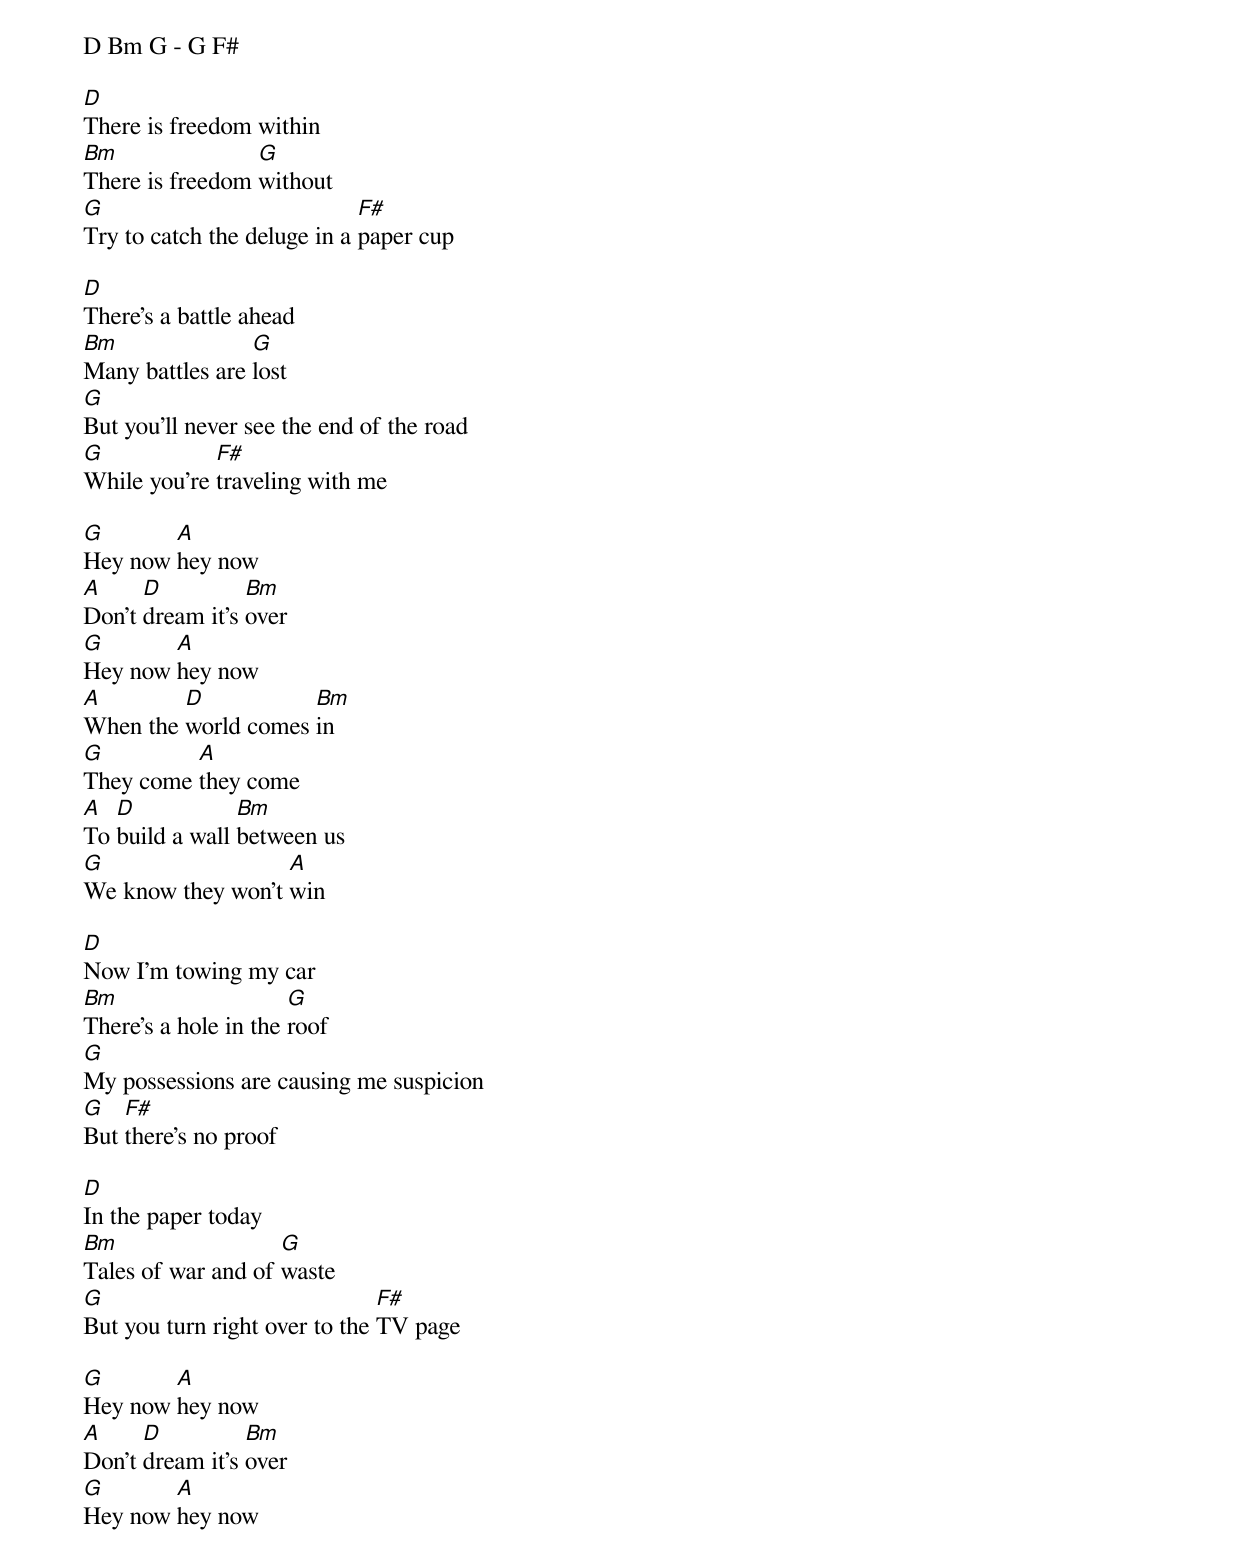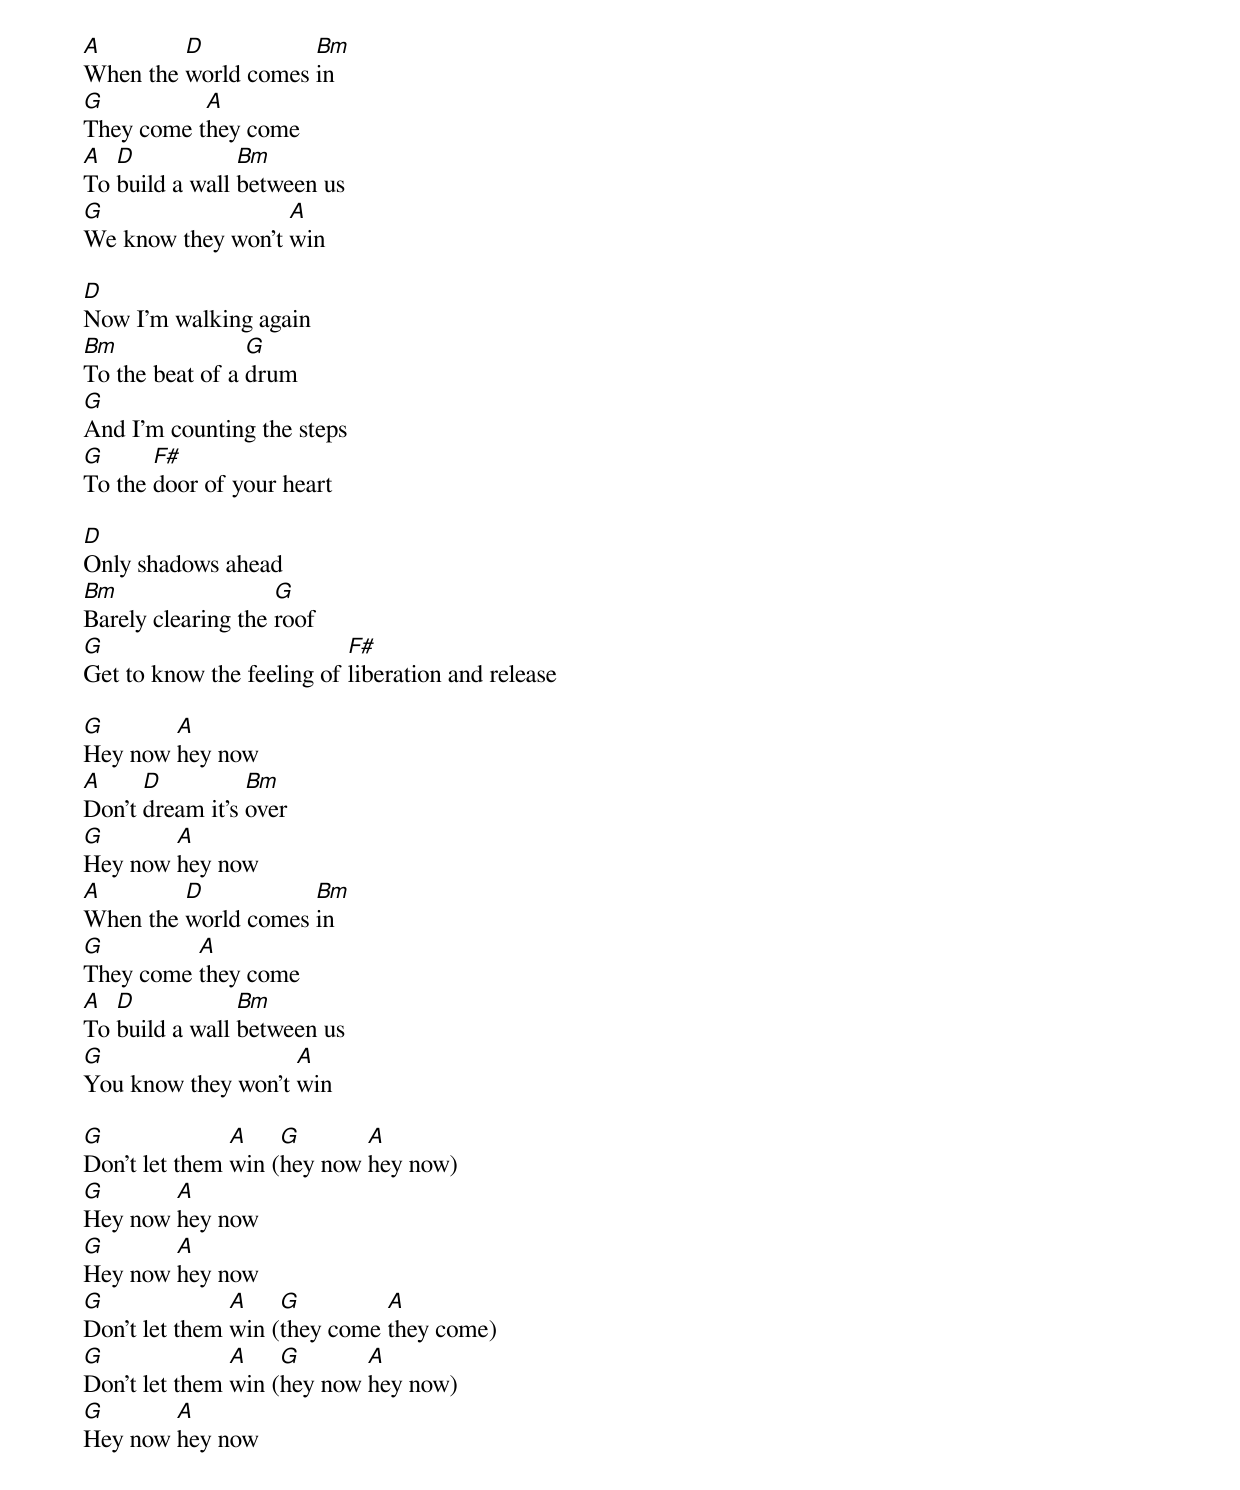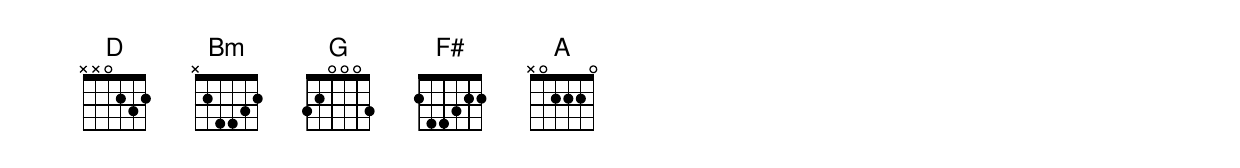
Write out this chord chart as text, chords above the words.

D Bm G - G F#

D
There is freedom within
Bm               G
There is freedom without
G                            F#
Try to catch the deluge in a paper cup

D
There's a battle ahead
Bm               G
Many battles are lost
G
But you'll never see the end of the road
G            F#
While you're traveling with me

G       A
Hey now hey now
A     D          Bm
Don't dream it's over
G       A
Hey now hey now
A        D           Bm
When the world comes in
G         A
They come they come
A  D            Bm
To build a wall between us
G                  A
We know they won't win

D
Now I'm towing my car
Bm                    G
There's a hole in the roof
G
My possessions are causing me suspicion
G   F#
But there's no proof

D
In the paper today
Bm                  G
Tales of war and of waste
G                              F#
But you turn right over to the TV page

G       A
Hey now hey now
A     D          Bm
Don't dream it's over
G       A
Hey now hey now
A        D           Bm
When the world comes in
G          A
They come they come
A  D            Bm
To build a wall between us
G                  A
We know they won't win

D
Now I'm walking again
Bm               G
To the beat of a drum
G
And I'm counting the steps
G      F#
To the door of your heart

D
Only shadows ahead
Bm                  G
Barely clearing the roof
G                          F#
Get to know the feeling of liberation and release

G       A
Hey now hey now
A     D          Bm
Don't dream it's over
G       A
Hey now hey now
A        D           Bm
When the world comes in
G         A
They come they come
A  D            Bm
To build a wall between us
G                   A
You know they won't win

G              A    G       A
Don't let them win (hey now hey now)
G       A
Hey now hey now
G       A
Hey now hey now
G              A    G         A
Don't let them win (they come they come)
G              A    G       A
Don't let them win (hey now hey now)
G       A
Hey now hey now
